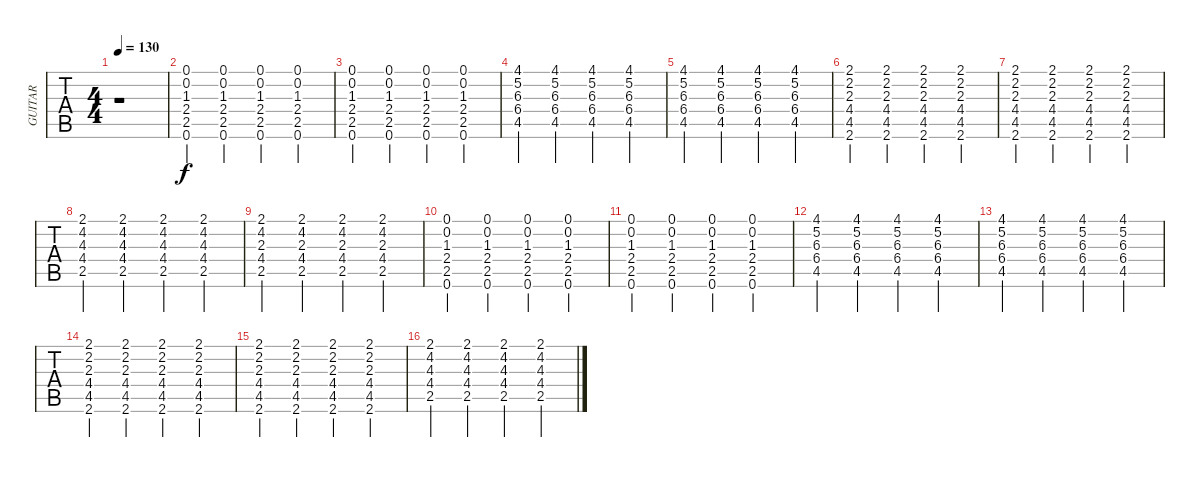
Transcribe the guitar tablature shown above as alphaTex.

\track ("GUITAR" "GUITAR") {instrument acousticguitarsteel}
\staff {tabs}
\tuning (E4 B3 G3 D3 A2 E2) {hide}
\ts (4 4)
\tempo 130
\clef g2
\ks e
r.1{dy f} |
(0.1 0.2 1.3 2.4 2.5 0.6).4 (0.1 0.2 1.3 2.4 2.5 0.6).4 (0.1 0.2 1.3 2.4 2.5 0.6).4 (0.1 0.2 1.3 2.4 2.5 0.6).4 |
(0.1 0.2 1.3 2.4 2.5 0.6).4 (0.1 0.2 1.3 2.4 2.5 0.6).4 (0.1 0.2 1.3 2.4 2.5 0.6).4 (0.1 0.2 1.3 2.4 2.5 0.6).4 |
(4.1 5.2 6.3 6.4 4.5).4 (4.1 5.2 6.3 6.4 4.5).4 (4.1 5.2 6.3 6.4 4.5).4 (4.1 5.2 6.3 6.4 4.5).4 |
(4.1 5.2 6.3 6.4 4.5).4 (4.1 5.2 6.3 6.4 4.5).4 (4.1 5.2 6.3 6.4 4.5).4 (4.1 5.2 6.3 6.4 4.5).4 |
(2.1 2.2 2.3 4.4 4.5 2.6).4 (2.1 2.2 2.3 4.4 4.5 2.6).4 (2.1 2.2 2.3 4.4 4.5 2.6).4 (2.1 2.2 2.3 4.4 4.5 2.6).4 |
(2.1 2.2 2.3 4.4 4.5 2.6).4 (2.1 2.2 2.3 4.4 4.5 2.6).4 (2.1 2.2 2.3 4.4 4.5 2.6).4 (2.1 2.2 2.3 4.4 4.5 2.6).4 |
(2.1 4.2 4.3 4.4 2.5).4 (2.1 4.2 4.3 4.4 2.5).4 (2.1 4.2 4.3 4.4 2.5).4 (2.1 4.2 4.3 4.4 2.5).4 |
(2.1 4.2 2.3 4.4 2.5).4 (2.1 4.2 2.3 4.4 2.5).4 (2.1 4.2 2.3 4.4 2.5).4 (2.1 4.2 2.3 4.4 2.5).4 |
(0.1 0.2 1.3 2.4 2.5 0.6).4 (0.1 0.2 1.3 2.4 2.5 0.6).4 (0.1 0.2 1.3 2.4 2.5 0.6).4 (0.1 0.2 1.3 2.4 2.5 0.6).4 |
(0.1 0.2 1.3 2.4 2.5 0.6).4 (0.1 0.2 1.3 2.4 2.5 0.6).4 (0.1 0.2 1.3 2.4 2.5 0.6).4 (0.1 0.2 1.3 2.4 2.5 0.6).4 |
(4.1 5.2 6.3 6.4 4.5).4 (4.1 5.2 6.3 6.4 4.5).4 (4.1 5.2 6.3 6.4 4.5).4 (4.1 5.2 6.3 6.4 4.5).4 |
(4.1 5.2 6.3 6.4 4.5).4 (4.1 5.2 6.3 6.4 4.5).4 (4.1 5.2 6.3 6.4 4.5).4 (4.1 5.2 6.3 6.4 4.5).4 |
(2.1 2.2 2.3 4.4 4.5 2.6).4 (2.1 2.2 2.3 4.4 4.5 2.6).4 (2.1 2.2 2.3 4.4 4.5 2.6).4 (2.1 2.2 2.3 4.4 4.5 2.6).4 |
(2.1 2.2 2.3 4.4 4.5 2.6).4 (2.1 2.2 2.3 4.4 4.5 2.6).4 (2.1 2.2 2.3 4.4 4.5 2.6).4 (2.1 2.2 2.3 4.4 4.5 2.6).4 |
(2.1 4.2 4.3 4.4 2.5).4 (2.1 4.2 4.3 4.4 2.5).4 (2.1 4.2 4.3 4.4 2.5).4 (2.1 4.2 4.3 4.4 2.5).4
